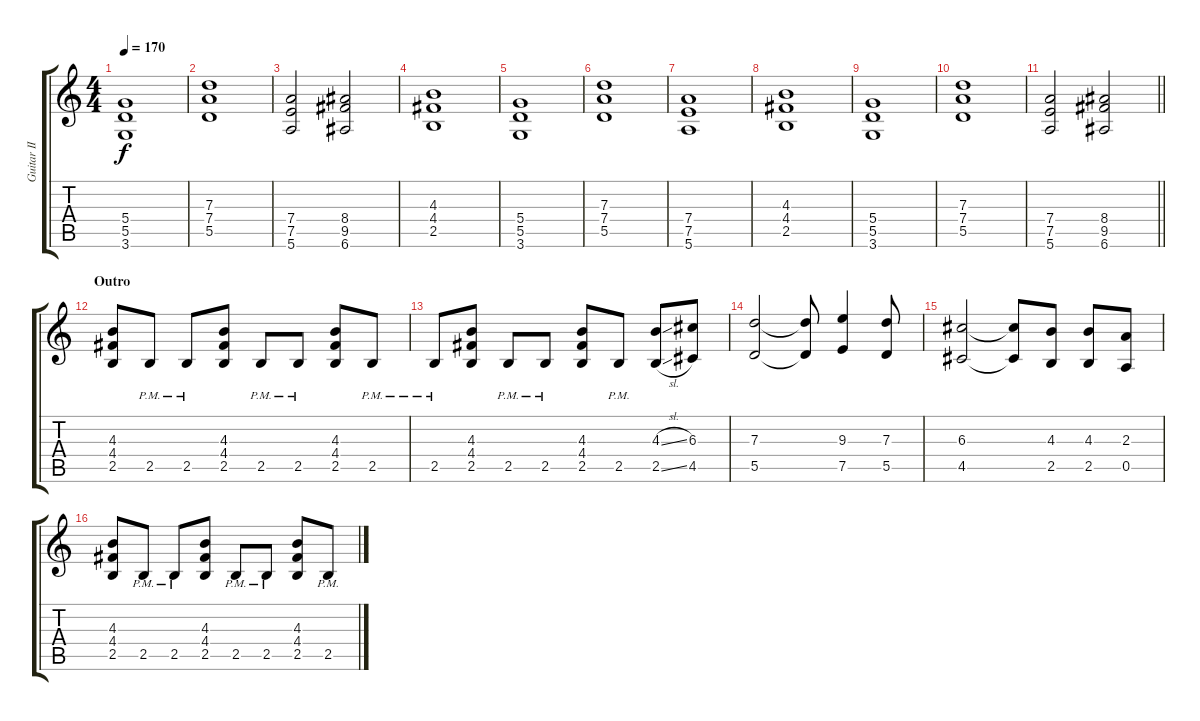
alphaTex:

\track ("Guitar II" "Guitar II") {instrument overdrivenguitar}
\staff {score tabs}
\tuning (E4 B3 G3 D3 A2 E2) {hide}
\ts (4 4)
\tempo 170
\clef g2
\ks c
(5.4 5.5 3.6).1{dy f} |
(7.3 7.4 5.5).1 |
(7.4 7.5 5.6).2 (8.4 9.5 6.6).2 |
(4.3 4.4 2.5).1 |
(5.4 5.5 3.6).1 |
(7.3 7.4 5.5).1 |
(7.4 7.5 5.6).1 |
(4.3 4.4 2.5).1 |
(5.4 5.5 3.6).1 |
(7.3 7.4 5.5).1 |
\barLineRight lightlight
(7.4 7.5 5.6).2 (8.4 9.5 6.6).2 |
\section ("" "Outro")
(4.3 4.4 2.5).8 2.5{pm}.8 2.5{pm}.8 (4.3 4.4 2.5).8 2.5{pm}.8 2.5{pm}.8 (4.3 4.4 2.5).8 2.5{pm}.8 |
2.5{pm}.8 (4.3 4.4 2.5).8 2.5{pm}.8 2.5{pm}.8 (4.3 4.4 2.5).8 2.5{pm}.8 (4.3{sl} 2.5{sl}).8 (6.3 4.5).8 |
(7.3 5.5).2 (7.3{t} 5.5{t}).8 (9.3 7.5).4 (7.3 5.5).8 |
(6.3 4.5).2 (6.3{t} 4.5{t}).8 (4.3 2.5).8 (4.3 2.5).8 (2.3 0.5).8 |
(4.3 4.4 2.5).8 2.5{pm}.8 2.5{pm}.8 (4.3 4.4 2.5).8 2.5{pm}.8 2.5{pm}.8 (4.3 4.4 2.5).8 2.5{pm}.8
